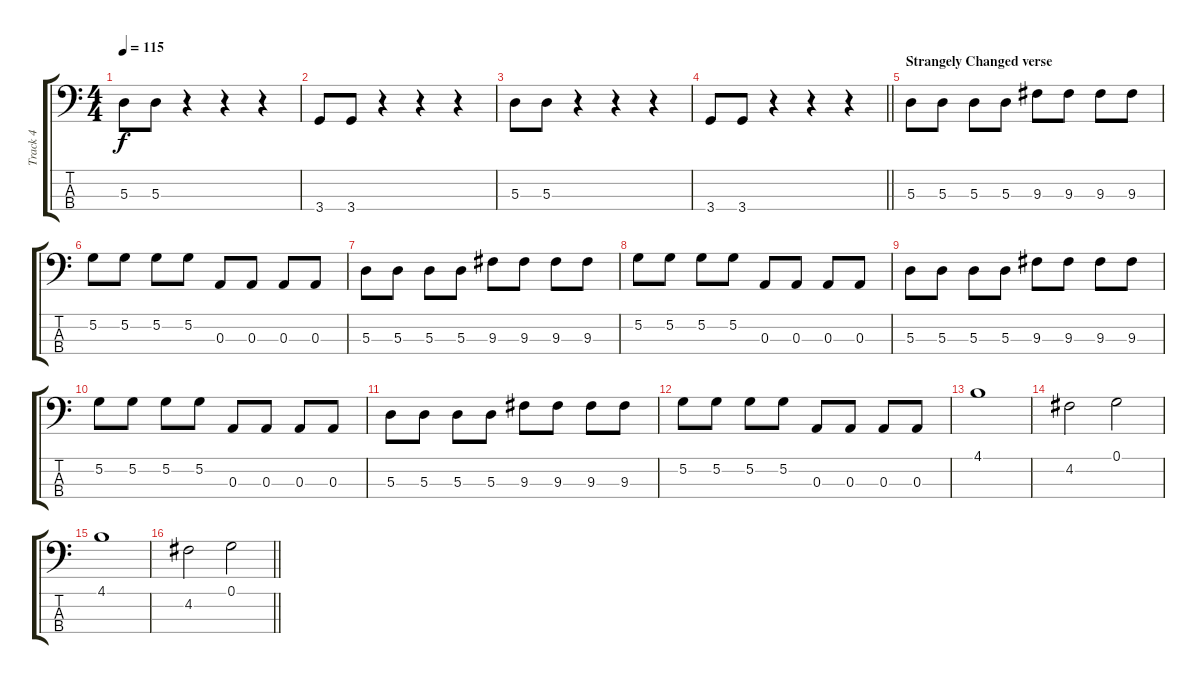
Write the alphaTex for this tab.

\track ("Track 4" "Track 4") {instrument electricbassfinger}
\staff {score tabs}
\tuning (G2 D2 A1 E1) {hide}
\ts (4 4)
\tempo 115
\clef f4
\ks c
5.3.8{dy f} 5.3.8 r.4 r.4 r.4 |
3.4.8 3.4.8 r.4 r.4 r.4 |
5.3.8 5.3.8 r.4 r.4 r.4 |
\barLineRight lightlight
3.4.8 3.4.8 r.4 r.4 r.4 |
\section ("" "Strangely Changed verse")
5.3.8 5.3.8 5.3.8 5.3.8 9.3.8 9.3.8 9.3.8 9.3.8 |
5.2.8 5.2.8 5.2.8 5.2.8 0.3.8 0.3.8 0.3.8 0.3.8 |
5.3.8 5.3.8 5.3.8 5.3.8 9.3.8 9.3.8 9.3.8 9.3.8 |
5.2.8 5.2.8 5.2.8 5.2.8 0.3.8 0.3.8 0.3.8 0.3.8 |
5.3.8 5.3.8 5.3.8 5.3.8 9.3.8 9.3.8 9.3.8 9.3.8 |
5.2.8 5.2.8 5.2.8 5.2.8 0.3.8 0.3.8 0.3.8 0.3.8 |
5.3.8 5.3.8 5.3.8 5.3.8 9.3.8 9.3.8 9.3.8 9.3.8 |
5.2.8 5.2.8 5.2.8 5.2.8 0.3.8 0.3.8 0.3.8 0.3.8 |
4.1.1 |
4.2.2 0.1.2 |
4.1.1 |
\barLineRight lightlight
4.2.2 0.1.2
